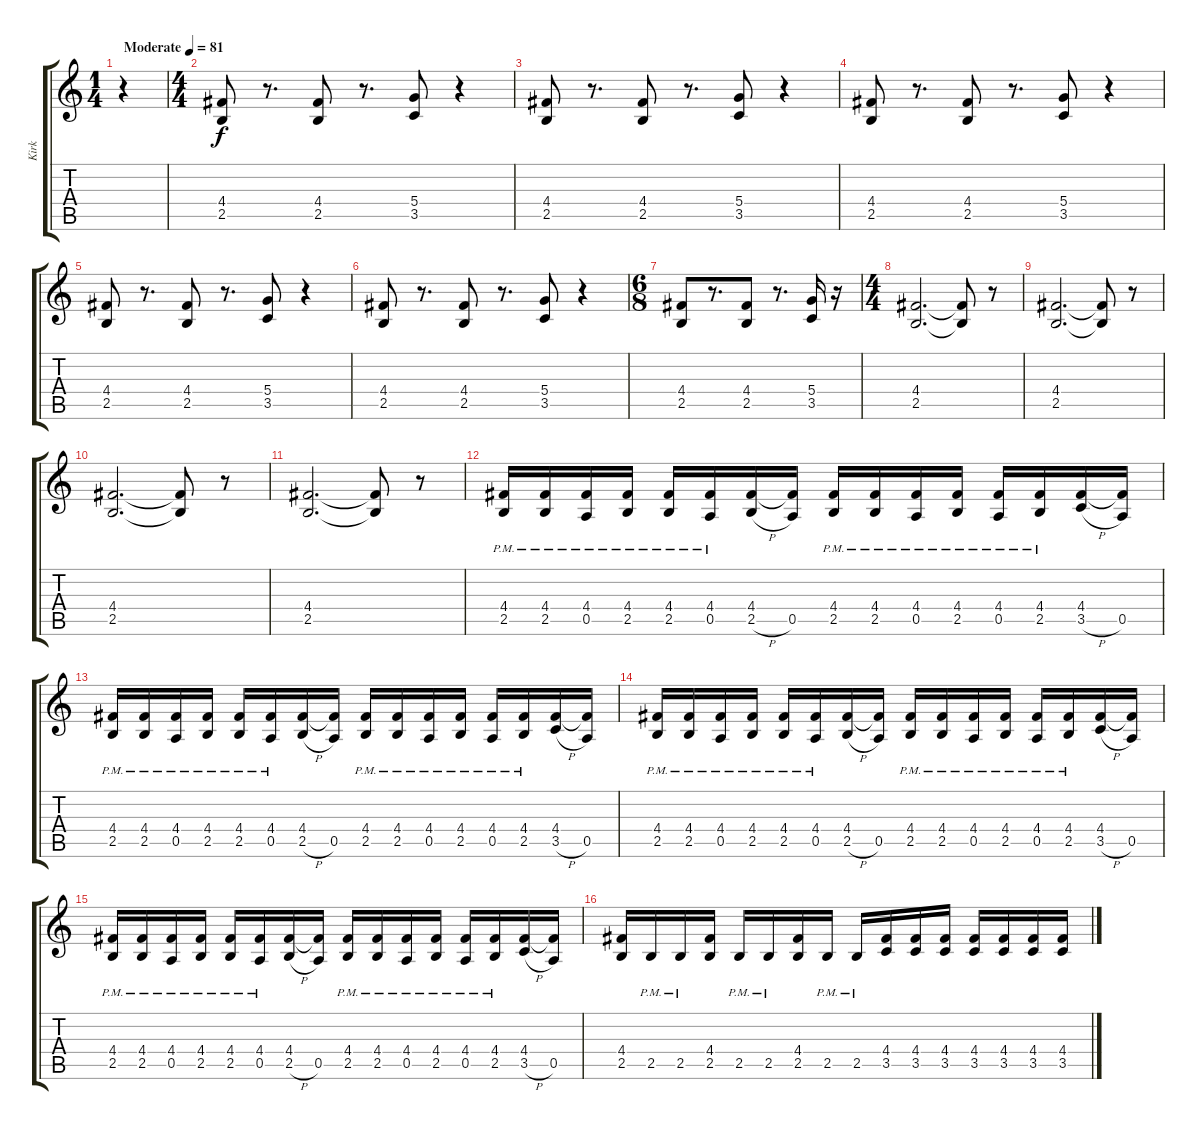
\track ("Kirk" "Kirk") {instrument distortionguitar}
\staff {score tabs}
\tuning (E4 B3 G3 D3 A2 E2) {hide}
\ts (1 4)
\tempo (81 "Moderate")
\clef g2
\ks c
r.4{dy f instrument distortionguitar} |
\ts (4 4)
(4.4 2.5).8{volume 7} r.8{d} (4.4 2.5).8 r.8{d} (5.4 3.5).8 r.4 |
(4.4 2.5).8 r.8{d} (4.4 2.5).8 r.8{d} (5.4 3.5).8 r.4 |
(4.4 2.5).8 r.8{d} (4.4 2.5).8 r.8{d} (5.4 3.5).8 r.4 |
(4.4 2.5).8 r.8{d} (4.4 2.5).8 r.8{d} (5.4 3.5).8 r.4 |
(4.4 2.5).8 r.8{d} (4.4 2.5).8 r.8{d} (5.4 3.5).8 r.4 |
\ts (6 8)
(4.4 2.5).8 r.8{d} (4.4 2.5).8 r.8{d} (5.4 3.5).16 r.16 |
\ts (4 4)
(4.4 2.5).2{d} (4.4{t} 2.5{t}).8 r.8 |
(4.4 2.5).2{d} (4.4{t} 2.5{t}).8 r.8 |
(4.4 2.5).2{d} (4.4{t} 2.5{t}).8 r.8 |
(4.4 2.5).2{d} (4.4{t} 2.5{t}).8 r.8 |
(4.4{pm} 2.5{pm}).16 (4.4{pm} 2.5{pm}).16 (4.4{pm} 0.5{pm}).16 (4.4{pm} 2.5{pm}).16 (4.4{pm} 2.5{pm}).16 (4.4{pm} 0.5{pm}).16 (4.4 2.5{h}).16 (4.4{t} 0.5).16 (4.4{pm} 2.5{pm}).16 (4.4{pm} 2.5{pm}).16 (4.4{pm} 0.5{pm}).16 (4.4{pm} 2.5{pm}).16 (4.4{pm} 0.5{pm}).16 (4.4{pm} 2.5{pm}).16 (4.4 3.5{h}).16 (4.4{t} 0.5).16 |
(4.4{pm} 2.5{pm}).16 (4.4{pm} 2.5{pm}).16 (4.4{pm} 0.5{pm}).16 (4.4{pm} 2.5{pm}).16 (4.4{pm} 2.5{pm}).16 (4.4{pm} 0.5{pm}).16 (4.4 2.5{h}).16 (4.4{t} 0.5).16 (4.4{pm} 2.5{pm}).16 (4.4{pm} 2.5{pm}).16 (4.4{pm} 0.5{pm}).16 (4.4{pm} 2.5{pm}).16 (4.4{pm} 0.5{pm}).16 (4.4{pm} 2.5{pm}).16 (4.4 3.5{h}).16 (4.4{t} 0.5).16 |
(4.4{pm} 2.5{pm}).16 (4.4{pm} 2.5{pm}).16 (4.4{pm} 0.5{pm}).16 (4.4{pm} 2.5{pm}).16 (4.4{pm} 2.5{pm}).16 (4.4{pm} 0.5{pm}).16 (4.4 2.5{h}).16 (4.4{t} 0.5).16 (4.4{pm} 2.5{pm}).16 (4.4{pm} 2.5{pm}).16 (4.4{pm} 0.5{pm}).16 (4.4{pm} 2.5{pm}).16 (4.4{pm} 0.5{pm}).16 (4.4{pm} 2.5{pm}).16 (4.4 3.5{h}).16 (4.4{t} 0.5).16 |
(4.4{pm} 2.5{pm}).16 (4.4{pm} 2.5{pm}).16 (4.4{pm} 0.5{pm}).16 (4.4{pm} 2.5{pm}).16 (4.4{pm} 2.5{pm}).16 (4.4{pm} 0.5{pm}).16 (4.4 2.5{h}).16 (4.4{t} 0.5).16 (4.4{pm} 2.5{pm}).16 (4.4{pm} 2.5{pm}).16 (4.4{pm} 0.5{pm}).16 (4.4{pm} 2.5{pm}).16 (4.4{pm} 0.5{pm}).16 (4.4{pm} 2.5{pm}).16 (4.4 3.5{h}).16 (4.4{t} 0.5).16 |
(4.4 2.5).16 2.5{pm}.16 2.5{pm}.16 (4.4 2.5).16 2.5{pm}.16 2.5{pm}.16 (4.4 2.5).16 2.5{pm}.16 2.5{pm}.16 (4.4 3.5).16 (4.4 3.5).16 (4.4 3.5).16 (4.4 3.5).16 (4.4 3.5).16 (4.4 3.5).16 (4.4 3.5).16
